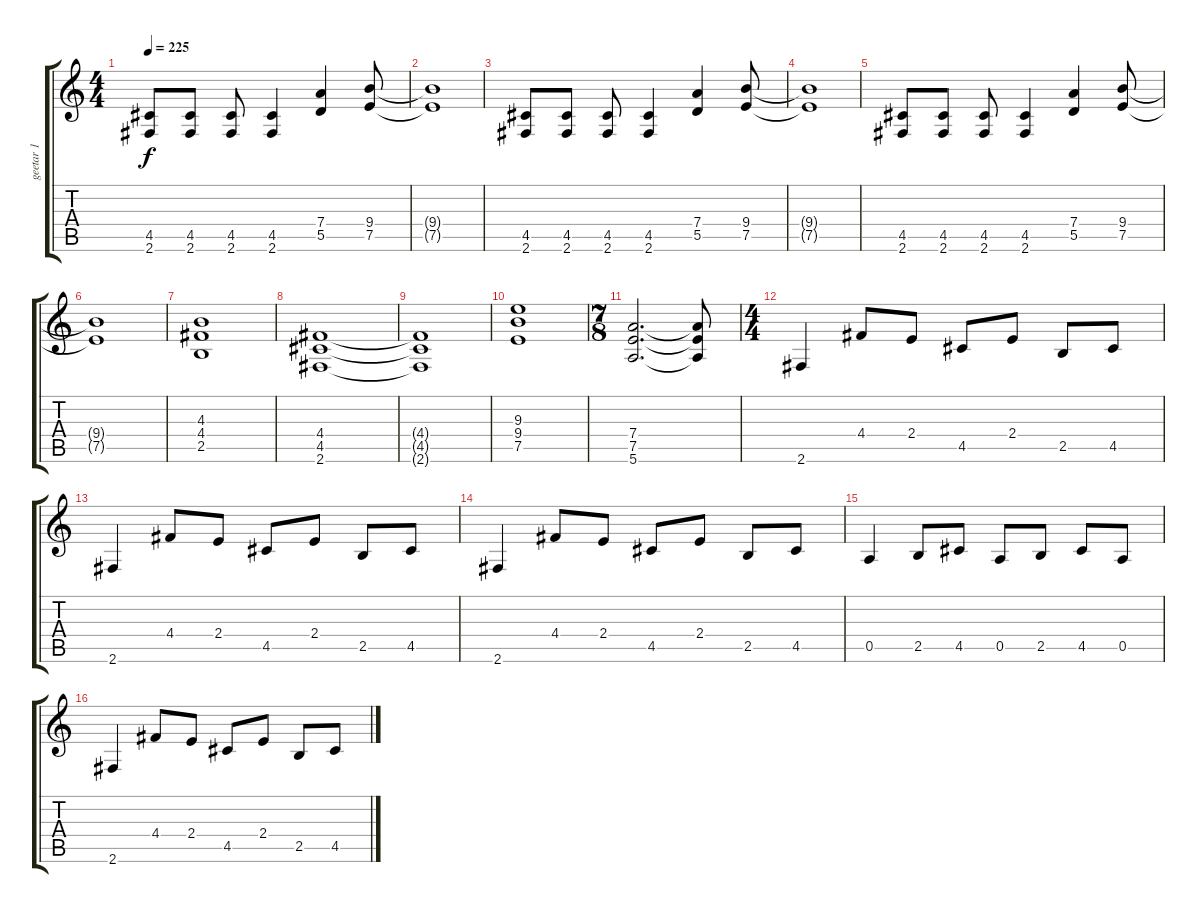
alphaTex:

\track ("geetar 1" "geetar 1") {instrument distortionguitar}
\staff {score tabs}
\tuning (E4 B3 G3 D3 A2 E2) {hide}
\ts (4 4)
\tempo 225
\clef g2
\ks c
(4.5 2.6).8{dy f} (4.5 2.6).8 (4.5 2.6).8 (4.5 2.6).4 (7.4 5.5).4 (9.4 7.5).8 |
(9.4{t} 7.5{t}).1 |
(4.5 2.6).8 (4.5 2.6).8 (4.5 2.6).8 (4.5 2.6).4 (7.4 5.5).4 (9.4 7.5).8 |
(9.4{t} 7.5{t}).1 |
(4.5 2.6).8 (4.5 2.6).8 (4.5 2.6).8 (4.5 2.6).4 (7.4 5.5).4 (9.4 7.5).8 |
(9.4{t} 7.5{t}).1 |
(4.3 4.4 2.5).1 |
(4.4 4.5 2.6).1 |
(4.4{t} 4.5{t} 2.6{t}).1 |
(9.3 9.4 7.5).1 |
\ts (7 8)
(7.4 7.5 5.6).2{d} (7.4{t} 7.5{t} 5.6{t}).8 |
\ts (4 4)
2.6.4 4.4.8 2.4.8 4.5.8 2.4.8 2.5.8 4.5.8 |
2.6.4 4.4.8 2.4.8 4.5.8 2.4.8 2.5.8 4.5.8 |
2.6.4 4.4.8 2.4.8 4.5.8 2.4.8 2.5.8 4.5.8 |
0.5.4 2.5.8 4.5.8 0.5.8 2.5.8 4.5.8 0.5.8 |
2.6.4 4.4.8 2.4.8 4.5.8 2.4.8 2.5.8 4.5.8
